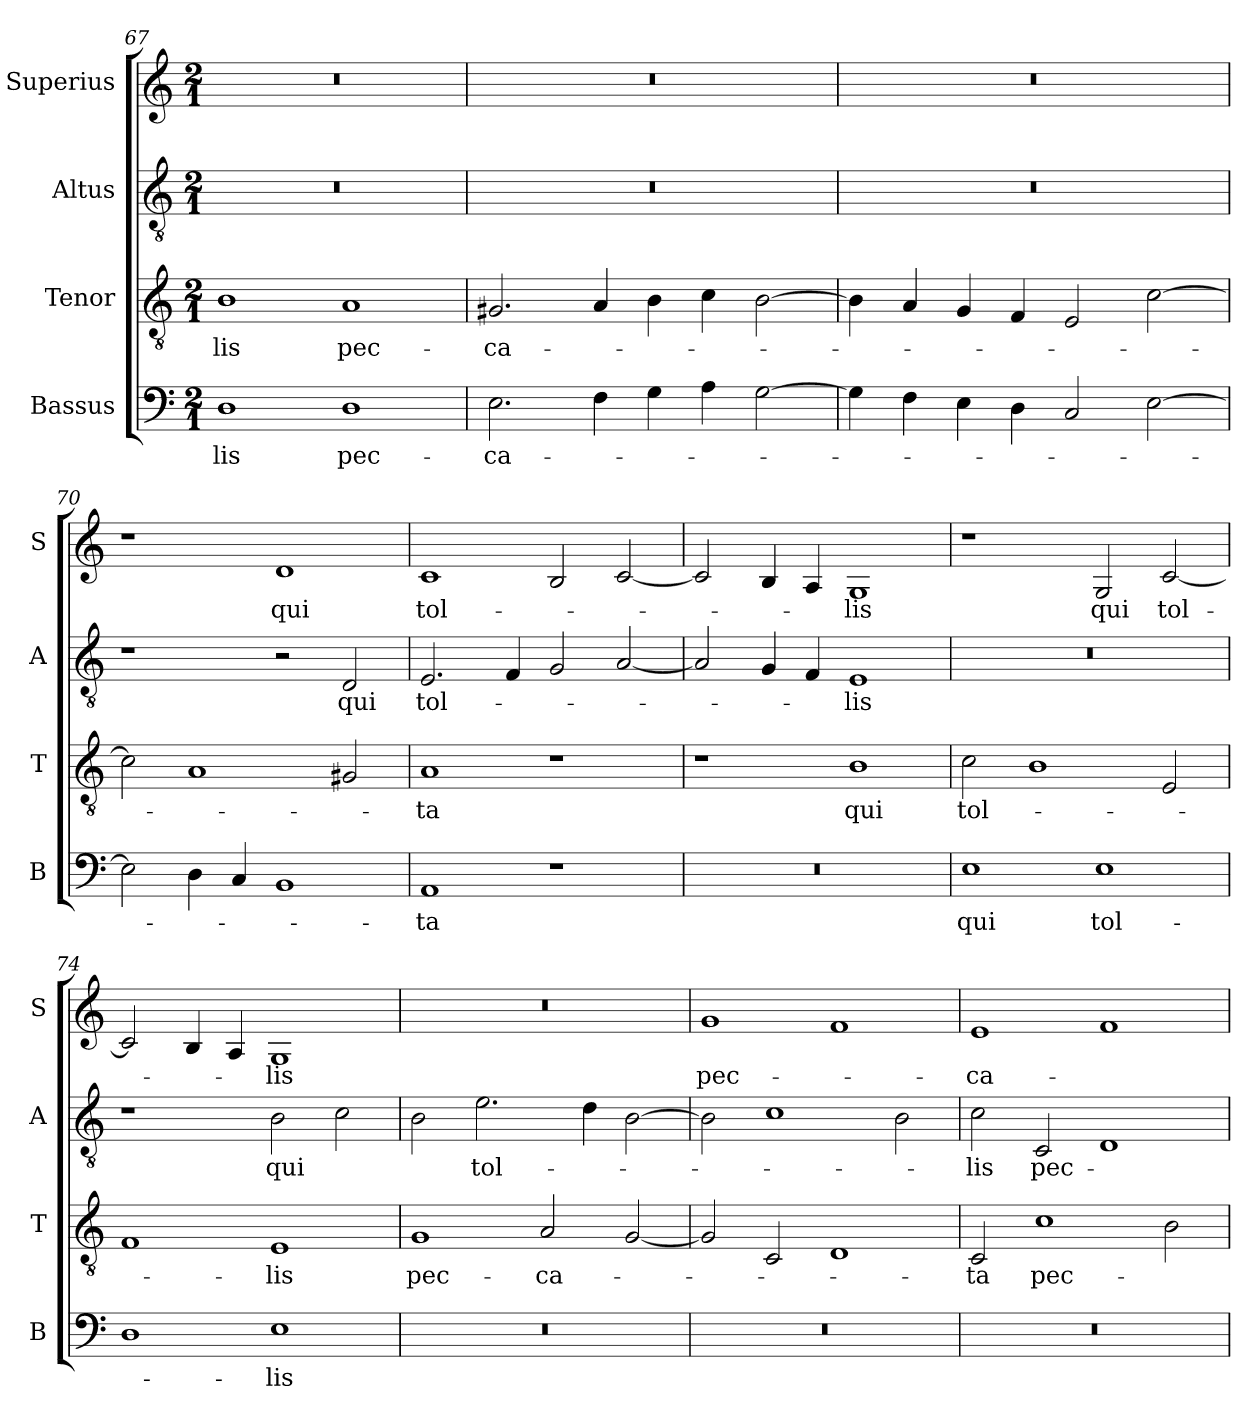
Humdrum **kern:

**kern	**text	**kern	**text	**kern	**text	**kern	**text
*part4	*part4	*part3	*part3	*part2	*part2	*part1	*part1
*staff4	*staff4	*staff3	*staff3	*staff2	*staff2	*staff1	*staff1
*I"Bassus	*	*I"Tenor	*	*I"Altus	*	*I"Superius	*
*I'B	*	*I'T	*	*I'A	*	*I'S	*
*clefF4	*	*clefGv2	*	*clefGv2	*	*clefG2	*
*k[]	*	*k[]	*	*k[]	*	*k[]	*
*M2/1	*	*M2/1	*	*M2/1	*	*M2/1	*
=67	=67	=67	=67	=67	=67	=67	=67
1D	-lis	1B	-lis	0r	.	0r	.
1D	pec-	1A	pec-	.	.	.	.
=68	=68	=68	=68	=68	=68	=68	=68
2.E\	-ca-	2.G#X/	-ca-	0r	.	0r	.
4F\	.	4A/	.	.	.	.	.
4G\	.	4B\	.	.	.	.	.
4A\	.	4c\	.	.	.	.	.
[2G\	.	[2B\	.	.	.	.	.
=69	=69	=69	=69	=69	=69	=69	=69
4G\]	.	4B\]	.	0r	.	0r	.
4F\	.	4A/	.	.	.	.	.
4E\	.	4G/	.	.	.	.	.
4D\	.	4F/	.	.	.	.	.
2C/	.	2E/	.	.	.	.	.
[2E\	.	[2c\	.	.	.	.	.
=70	=70	=70	=70	=70	=70	=70	=70
2E\]	.	2c\]	.	1r	.	1r	.
4D\	.	1A	.	.	.	.	.
4C/	.	.	.	.	.	.	.
1BB	.	.	.	2r	.	1d	qui
.	.	2G#X/	.	2D/	qui	.	.
=71	=71	=71	=71	=71	=71	=71	=71
1AA	-ta	1A	-ta	2.E/	tol-	1c	tol-
.	.	.	.	4F/	.	.	.
1r	.	1r	.	2G/	.	2B/	.
.	.	.	.	[2A/	.	[2c/	.
=72	=72	=72	=72	=72	=72	=72	=72
0r	.	1r	.	2A/]	.	2c/]	.
.	.	.	.	4G/	.	4B/	.
.	.	.	.	4F/	.	4A/	.
.	.	1B	qui	1E	-lis	1G	-lis
=73	=73	=73	=73	=73	=73	=73	=73
1E	qui	2c\	tol-	0r	.	1r	.
.	.	1B	.	.	.	.	.
1E	tol-	.	.	.	.	2G/	qui
.	.	2E/	.	.	.	[2c/	tol-
=74	=74	=74	=74	=74	=74	=74	=74
1D	.	1F	.	1r	.	2c/]	.
.	.	.	.	.	.	4B/	.
.	.	.	.	.	.	4A/	.
1E	-lis	1E	-lis	2B\	qui	1G	-lis
.	.	.	.	2c\	.	.	.
=75	=75	=75	=75	=75	=75	=75	=75
0r	.	1G	pec-	2B\	.	0r	.
.	.	.	.	2.e\	tol-	.	.
.	.	2A/	-ca-	.	.	.	.
.	.	.	.	4d\	.	.	.
.	.	[2G/	.	[2B\	.	.	.
=76	=76	=76	=76	=76	=76	=76	=76
0r	.	2G/]	.	2B\]	.	1g	pec-
.	.	2C/	.	1c	.	.	.
.	.	1D	.	.	.	1f	.
.	.	.	.	2B\	.	.	.
=77	=77	=77	=77	=77	=77	=77	=77
0r	.	2C/	-ta	2c\	-lis	1e	-ca-
.	.	1c	pec-	2C/	pec-	.	.
.	.	.	.	1D	.	1f	.
.	.	2B\	.	.	.	.	.
=	=	=	=	=	=	=	=
*-	*-	*-	*-	*-	*-	*-	*-
